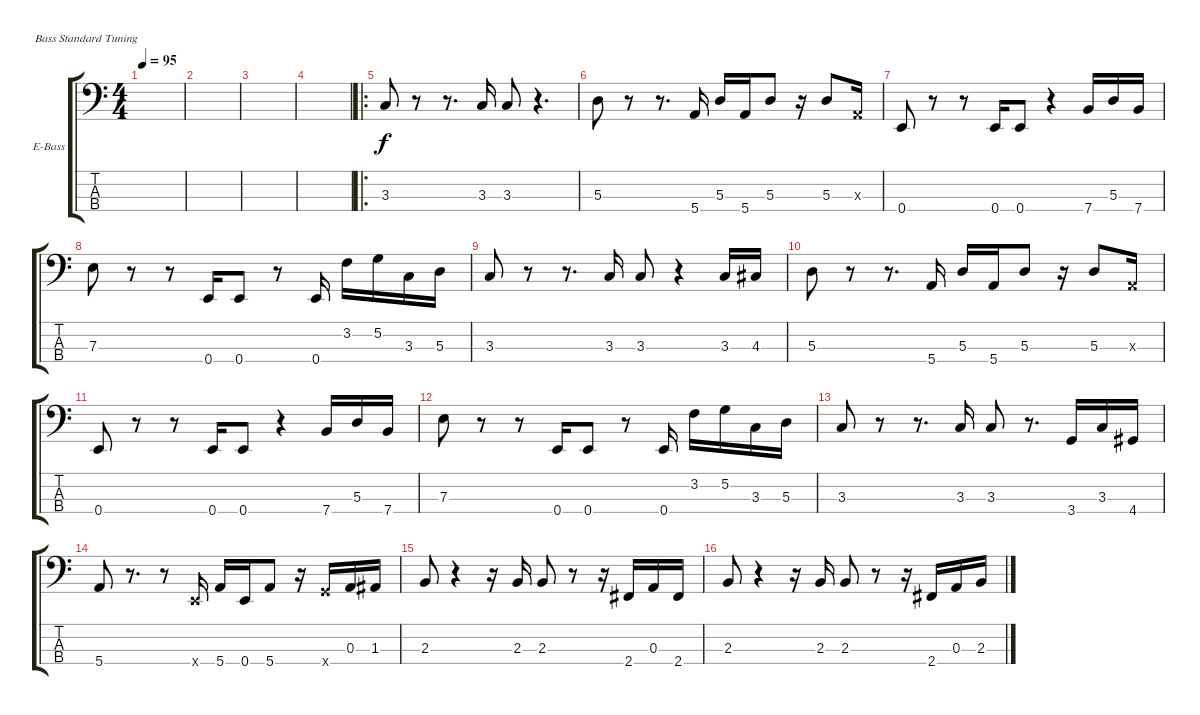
\defaultSystemsLayout 4
\bracketExtendMode groupsimilarinstruments
\firstSystemTrackNameOrientation horizontal
\otherSystemsTrackNameOrientation horizontal
\track ("Basse" "E-Bass") {instrument electricbassfinger}
\staff {score tabs}
\tuning (G2 D2 A1 E1)
\ts (4 4)
\tempo 95
\clef f4
\scale
0.485477
\ks c
|
\scale
0.257261 |
\scale
0.257261 |
\scale
0.313131 |
\ro
\scale
0.373737 3.3.8 r.8 r.8{d} 3.3.16 3.3.8 r.4{d} |
\scale
0.313131 5.3.8 r.8 r.8{d} 5.4.16 5.3.16 5.4.16 5.3.8 r.16 5.3.8 0.3{x}.16 |
\scale
0.333333 0.4.8 r.8 r.8 0.4.16 0.4.8 r.4 7.4.16 5.3.16 7.4.16 |
\scale
0.333333 7.3.8 r.8 r.8 0.4.16 0.4.8 r.8 0.4.16 3.2.16 5.2.16 3.3.16 5.3.16 |
3.3.8 r.8 r.8{d} 3.3.16 3.3.8 r.4 3.3.16 4.3.16 |
\scale
0.333333 5.3.8 r.8 r.8{d} 5.4.16 5.3.16 5.4.16 5.3.8 r.16 5.3.8 0.3{x}.16 |
\scale
0.333333 0.4.8 r.8 r.8 0.4.16 0.4.8 r.4 7.4.16 5.3.16 7.4.16 |
\scale
0.333333 7.3.8 r.8 r.8 0.4.16 0.4.8 r.8 0.4.16 3.2.16 5.2.16 3.3.16 5.3.16 |
\scale
0.333333 3.3.8 r.8 r.8{d} 3.3.16 3.3.8 r.8{d} 3.4.16 3.3.16 4.4.16 |
\scale
0.333333 5.4.8 r.8{d} r.8 0.4{x}.16 5.4.16 0.4.16 5.4.8 r.16 3.4{x}.16 0.3.16 1.3.16 |
\scale
0.333333 2.3.8 r.4 r.16 2.3.16 2.3.8 r.8 r.16 2.4.16 0.3.16 2.4.16 |
\scale
0.333333 2.3.8 r.4 r.16 2.3.16 2.3.8 r.8 r.16 2.4.16 0.3.16 2.3.16
